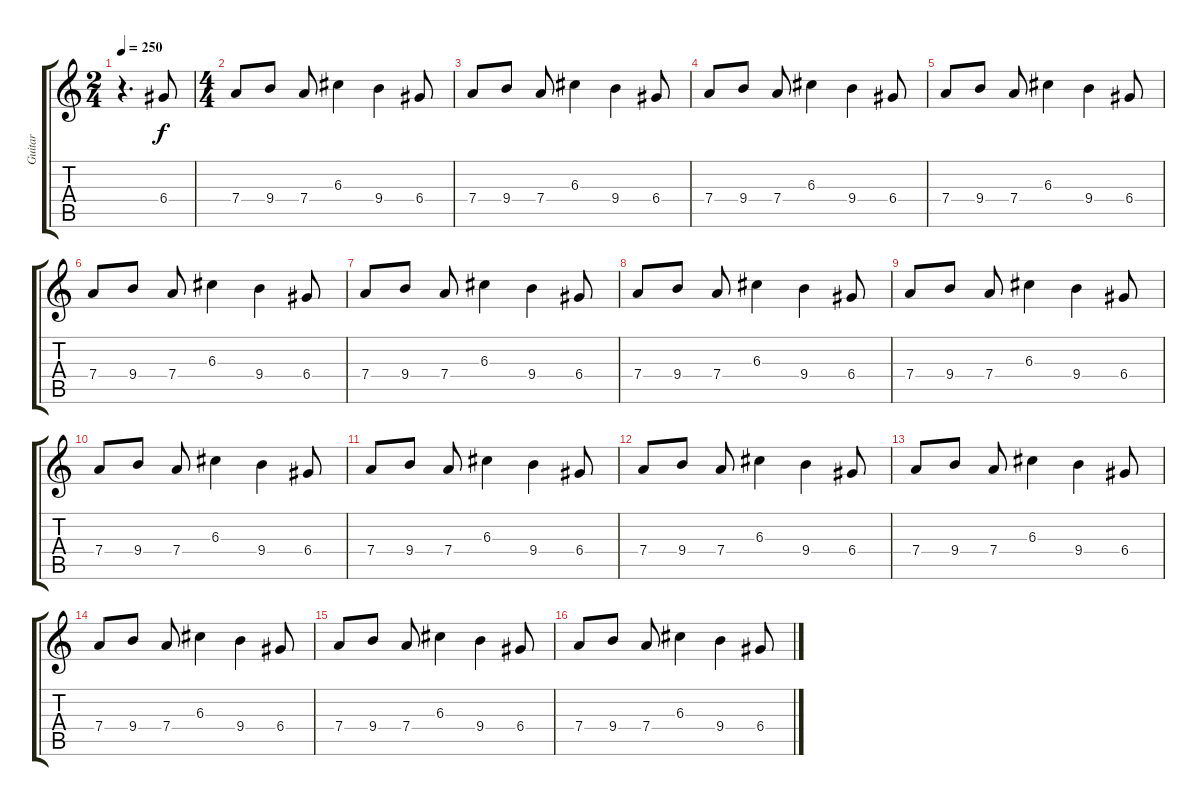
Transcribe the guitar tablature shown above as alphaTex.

\track ("Guitar" "Guitar") {instrument distortionguitar}
\staff {score tabs}
\tuning (E4 B3 G3 D3 A2 E2) {hide}
\ts (2 4)
\tempo 250
\tempo 160
\tempo 250
\clef g2
\ks c
r.4{d dy f instrument distortionguitar} 6.4.8 |
\ts (4 4)
7.4.8 9.4.8 7.4.8 6.3.4 9.4.4 6.4.8 |
7.4.8 9.4.8 7.4.8 6.3.4 9.4.4 6.4.8 |
7.4.8 9.4.8 7.4.8 6.3.4 9.4.4 6.4.8 |
7.4.8 9.4.8 7.4.8 6.3.4 9.4.4 6.4.8 |
7.4.8 9.4.8 7.4.8 6.3.4 9.4.4 6.4.8 |
7.4.8 9.4.8 7.4.8 6.3.4 9.4.4 6.4.8 |
7.4.8 9.4.8 7.4.8 6.3.4 9.4.4 6.4.8 |
7.4.8 9.4.8 7.4.8 6.3.4 9.4.4 6.4.8 |
7.4.8 9.4.8 7.4.8 6.3.4 9.4.4 6.4.8 |
7.4.8 9.4.8 7.4.8 6.3.4 9.4.4 6.4.8 |
7.4.8 9.4.8 7.4.8 6.3.4 9.4.4 6.4.8 |
7.4.8 9.4.8 7.4.8 6.3.4 9.4.4 6.4.8 |
7.4.8 9.4.8 7.4.8 6.3.4 9.4.4 6.4.8 |
7.4.8 9.4.8 7.4.8 6.3.4 9.4.4 6.4.8 |
7.4.8 9.4.8 7.4.8 6.3.4 9.4.4 6.4.8
